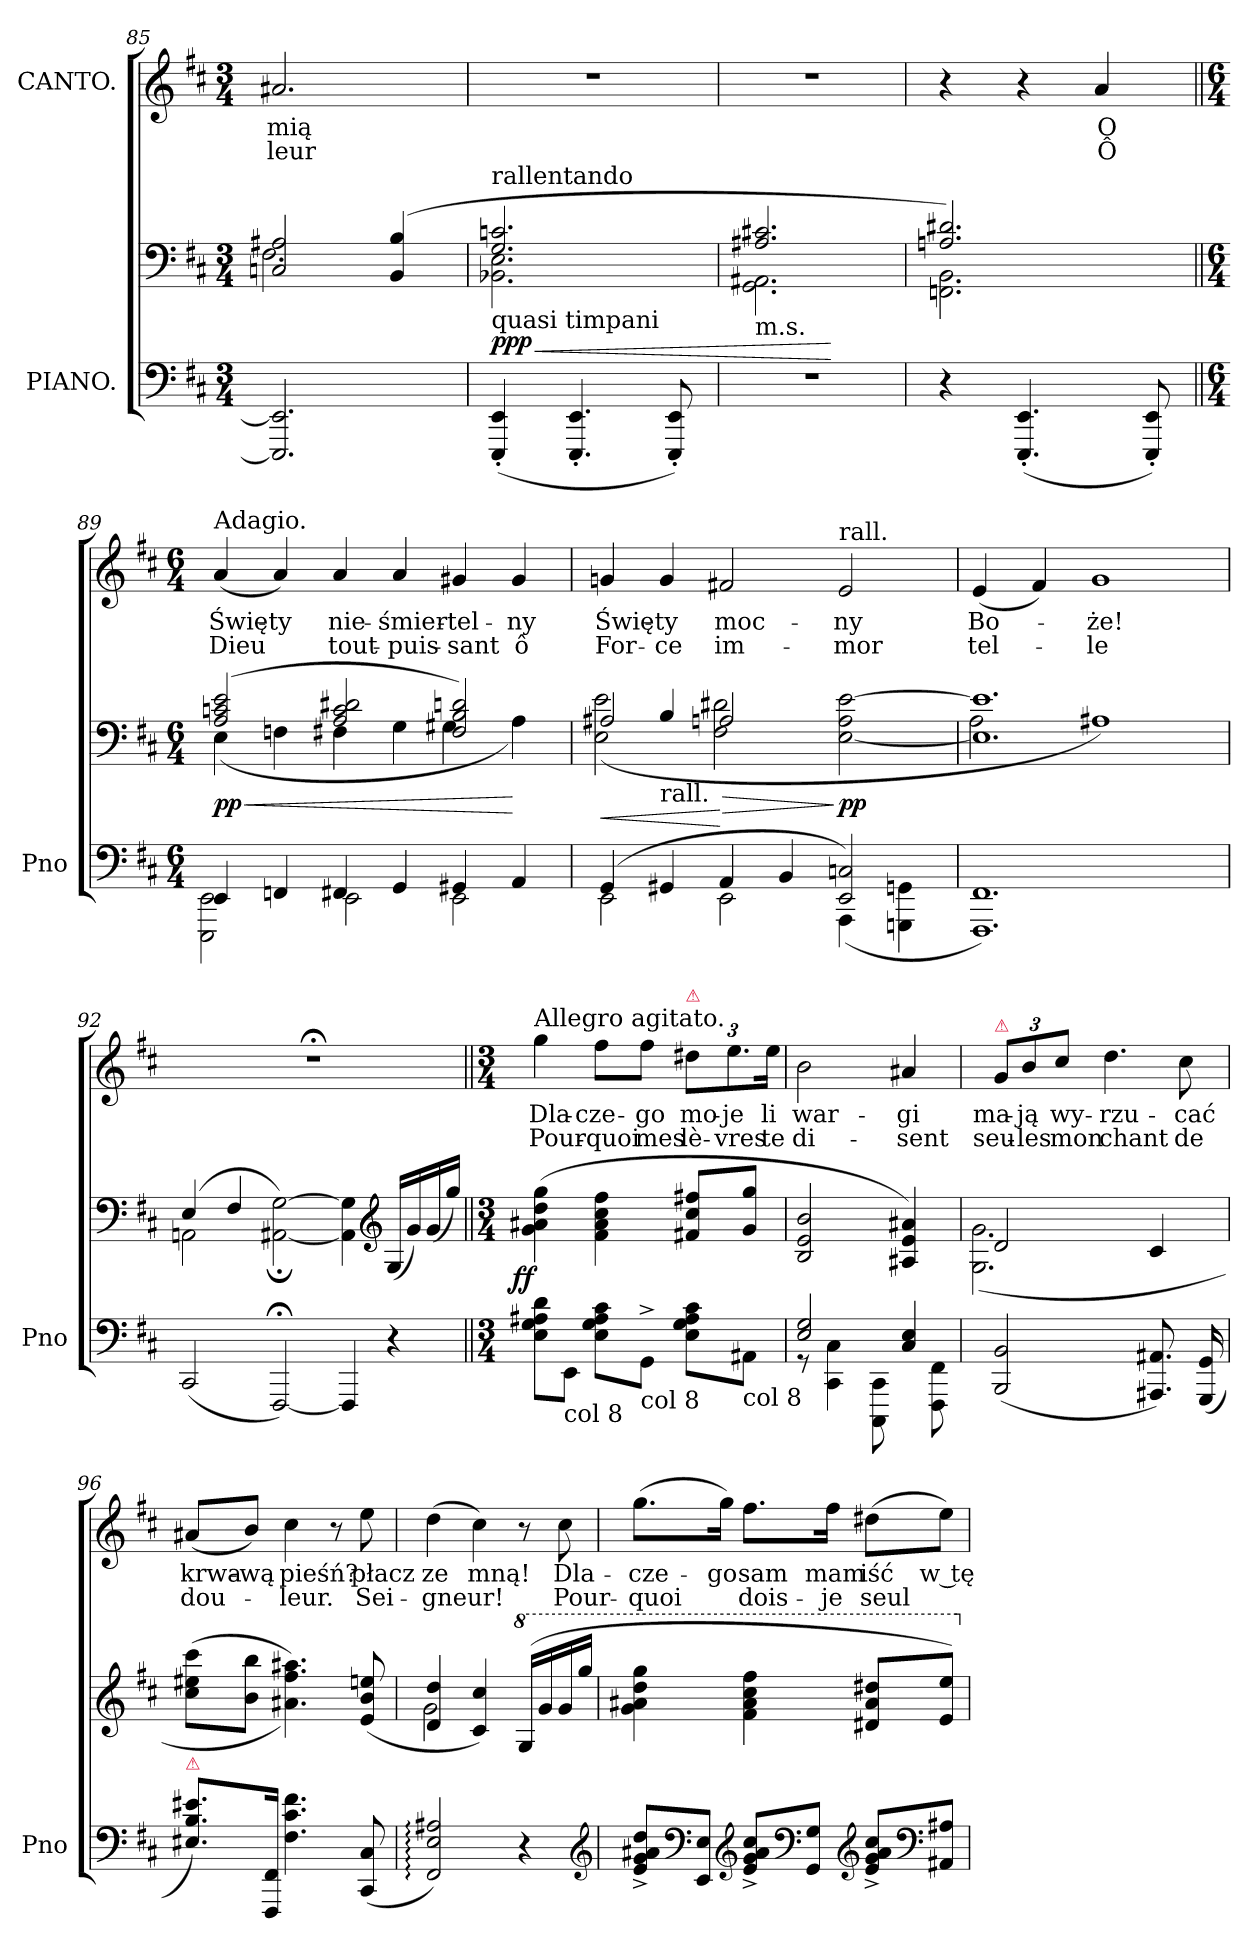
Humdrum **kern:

**kern	**kern	**dynam	**kern	**text	**text
*part2	*part2	*part2	*part1	*part1	*part1
*staff3	*staff2	*staff2/3	*staff1	*staff1	*staff1
*I"PIANO.	*	*	*I"CANTO.	*	*
*I'Pno	*	*	*	*	*
*clefF4	*clefF4	*	*clefG2	*	*
*k[f#c#]	*k[f#c#]	*	*k[f#c#]	*	*
*b:	*b:	*	*b:	*	*
*M3/4	*M3/4	*	*M3/4	*	*
=85	=85	=85	=85	=85	=85
*	*^	*	*	*	*
2.EEE]/ 2.EE]/	2Cn/ 2A#X/	2.F#\	.	2.a#X/	-mią	-leur
.	(4BB/ 4B/	.	.	.	.	.
=86	=86	=86	=86	=86	=86	=86
!	!LO:TX:b:t=quasi timpani	!	!	!	!	!
!	!LO:TX:a:t=rallentando	!	!	!	!	!
(>4EEE'>/ 4EE'>/	2.G/ 2.cn/	2.BB-X\ 2.E\	< ppp	2.r	.	.
4.EEE'>/ 4.EE'>/	.	.	.	.	.	.
8EEE'>/ 8EE'>/)	.	.	.	.	.	.
=87	=87	=87	=87	=87	=87	=87
!	!LO:TX:b:t=m.s.	!	!	!	!	!
2.r	2.A#X/ 2.c#X/	2.GG\ 2.AA#X\	.	2.r	.	.
*	*v	*v	*	*	*	*
.	.	[	.	.	.
=88	=88	=88	=88	=88	=88
*	*^	*	*	*	*
4r	2.An/ 2.d#X/)	2.FFn\ 2.BB\	.	4r	.	.
(>4.EEE'>/ 4.EE'>/	.	.	.	4r	.	.
.	.	.	.	4a/	O	Ô
8EEE'>/ 8EE'>/)	.	.	.	.	.	.
=89||	=89||	=89||	=89||	=89||	=89||	=89||
*M6/4	*M6/4	*	*	*M6/4	*	*
*^	*	*	*	*	*	*
!	!	!	!	!	!LO:TX:a:t=Adagio.	!	!
4EE/	2EEE\ 2EE\	(2A/ 2cn/ 2e/	(4E\	< pp	(4a/	Świę-	Dieu
4FFn/	.	.	4Fn\	.	4a/)	-ty	.
4FF#X/	2EE\	2A/ 2c/ 2d#X/	4F#X\	.	4a/	nie-	tout-
4GG/	.	.	4G\	.	4a/	-śmier-	-puis-
4GG#X/	2EE\	2F#/ 2B/ 2dn/)	4G#X\	.	4g#X/	-tel-	-sant
4AA/	.	.	4A\)	[	4g#/	-ny	ô
=90	=90	=90	=90	=90	=90	=90	=90
!	!	!LO:N:vis=2	!	!	!	!	!
(4GG/	2EE\	4A#X/	(>2E\ 2e\	<	4gn/	Świę-	For-
!	!	!LO:TX:b:t=rall.	!	!	!	!	!
4GG#X/	.	4B/	.	.	4g/	-ty	-ce
4AA/	2EE\	2An/	2F#\ 2d#X\	[ >	2f#X/	moc-	im-
4BB/	.	.	.	.	.	.	.
!	!	!	!	!	!LO:TX:a:t=rall.	!	!
2EE/ 2Cn/)	(4AAA\	2ryy	[2E\ 2A\ [2e\	] pp	2e/	-ny	-mor
.	4GGGn\ 4GGn\	.	.	.	.	.	.
*v	*v	*	*	*	*	*	*
=91	=91	=91	=91	=91	=91	=91
1.FFF# 1.FF#)	1.E] 1.e]	2A\	.	(4e/	Bo-	tel-
.	.	.	.	4f#/)	.	.
.	.	1A#X)	.	1g	-że!	-le
=92	=92	=92	=92	=92	=92	=92
(2CC#/	(4E/	2AAni\	.	1.r;<	.	.
.	4F#/	.	.	.	.	.
[2FFF#;</)	2ryy	[2AA#X;<\ [2G;<\)	.	.	.	.
4FFF#/]	4ryy	4AA#]\ 4G]\	.	.	.	.
*	*clefG2	*	*	*	*	*
4r	(16G/LL	4ryy	.	.	.	.
.	16g/)	.	.	.	.	.
.	(16g/	.	.	.	.	.
.	16gg/JJ)	.	.	.	.	.
*	*v	*v	*	*	*	*
=93||	=93||	=93||	=93||	=93||	=93||
*M3/4	*M3/4	*	*M3/4	*	*
!	!	!	!LO:TX:a:t=Allegro agitato.	!	!
!	!	!LO:DY:rj	!	!	!
8E\ 8G\ 8A#X\ 8d\L	(4g\ 4a#X\ 4dd\ 4gg\	ff	4gg\	Dla-	Pour-
!LO:TX:b:t=col 8	!	!	!	!	!
8EEEyy\ 8EE\J	.	.	.	.	.
8E\ 8G\ 8A#\ 8c#\L	4f#\ 4a#\ 4cc#\ 4ff#\	.	8ff#\L	-cze-	-quoi
!LO:TX:b:t=col 8	!	!	!	!	!
8GGGyy^\ 8GG^\J	.	.	8ff#\J	-go	mes
!	!	!	!LO:TX:a:color=crimson:t=⚠	!	!
8E\ 8G\ 8A#\ 8c#\L	8f#X/ 8cc#/ 8ff#X/L	.	12dd#X\L	mo-	lè-
.	.	.	12.ee\	-je	-vres
!LO:TX:b:t=col 8	!	!	!	!	!
8AAA#Xyy\ 8AA#X\J	8g/ 8gg/J	.	.	.	.
.	.	.	24ee\Jk	li	te
=94	=94	=94	=94	=94	=94
*^	*	*	*	*	*
2E/ 2G/	8r	2B/ 2e/ 2b/	.	2b\	war-	di-
.	4CC#\ 4C#\	.	.	.	.	.
.	8CCC#\ 8CC#\	.	.	.	.	.
4C#/ 4E/	8ryy	4A#X/ 4e/ 4a#X/)	.	4a#X/	-gi	-sent
.	8FFF#\ 8FF#\	.	.	.	.	.
=95	=95	=95	=95	=95	=95	=95
*	*	*^	*	*	*	*
!	!	!	!	!	!LO:TX:a:color=crimson:t=⚠	!	!
*v	*v	*	*	*	*	*	*
(2BBB/ 2BB/	2d/	(>2.G\ 2.g\	.	12g/L	ma-	seu-
.	.	.	.	12b/	-ją	-les
.	.	.	.	12cc#/J	wy-	mon
.	.	.	.	4.dd\	-rzu-	chant
8.AAA#X/ 8.AA#X/)	4c#/	.	.	.	.	.
.	.	.	.	8cc#\	-cać	de
(>16GGG/ 16GG/	.	.	.	.	.	.
*	*v	*v	*	*	*	*
=96	=96	=96	=96	=96	=96
!LO:TX:a:color=crimson:t=⚠	!	!	!	!	!
8.E#X\ 8.B\ 8.e#X\L)	(8cc#\ 8ee#X\ 8ccc#\L	.	(<8a#X/L	krwa-	dou-
.	8b\ 8bb\J	.	8b/J)	-wą	.
16FFF#/ 16FF#/Jk	.	.	.	.	.
4.F#\ 4.c#\ 4.f#\	4.a#X\ 4.ff#\ 4.aa#X\))	.	4cc#\	pieśń?	-leur.
.	.	.	8r	.	.
(8CC#/ 8C#/	(>8e/ 8b/ 8een/	.	8ee\	płacz	Sei-
=97	=97	=97	=97	=97	=97
*	*^	*	*	*	*
2FF#:/ 2E:/ 2A#X:/)	4d/ 4dd/	2g\	.	(<4dd\	ze	-gneur!
.	4c#/ 4cc#/)	.	.	4cc#\)	mną!	.
*	*8va	*	*	*	*	*
4r	(16g/LL	4ryy	.	8r	.	.
.	16gg/	.	.	.	.	.
.	16gg/	.	.	8cc#\	Dla-	Pour-
.	16ggg/JJ	.	.	.	.	.
*	*v	*v	*	*	*	*
*clefG2	*	*	*	*	*
=98	=98	=98	=98	=98	=98
8e^>/ 8g^>/ 8a#X^>/ 8dd^>/L	4gg\ 4aa#X\ 4ddd\ 4ggg\	.	(<8.gg\L	-cze-	-quoi
*clefF4	*	*	*	*	*
8EE/ 8E/J	.	.	.	.	.
.	.	.	16gg\Jk)	-go	.
*clefG2	*	*	*	*	*
8e^>/ 8g^>/ 8a#^>/ 8cc#^>/L	4ff#\ 4aa#\ 4ccc#\ 4fff#\	.	8.ff#\L	sam	dois-
*clefF4	*	*	*	*	*
8GG/ 8G/J	.	.	.	.	.
.	.	.	16ff#\Jk	mam	-je
*clefG2	*	*	*	*	*
8e^>/ 8g^>/ 8a#^>/ 8cc#^>/L	8dd#X/ 8aa#/ 8ddd#X/L	.	(<8dd#X\L	iść	seul
*clefF4	*	*	*	*	*
8AA#X/ 8A#X/J	8ee/ 8eee/J)	.	8ee\J)	w tę	.
*	*X8va	*	*	*	*
=	=	=	=	=	=
*-	*-	*-	*-	*-	*-
